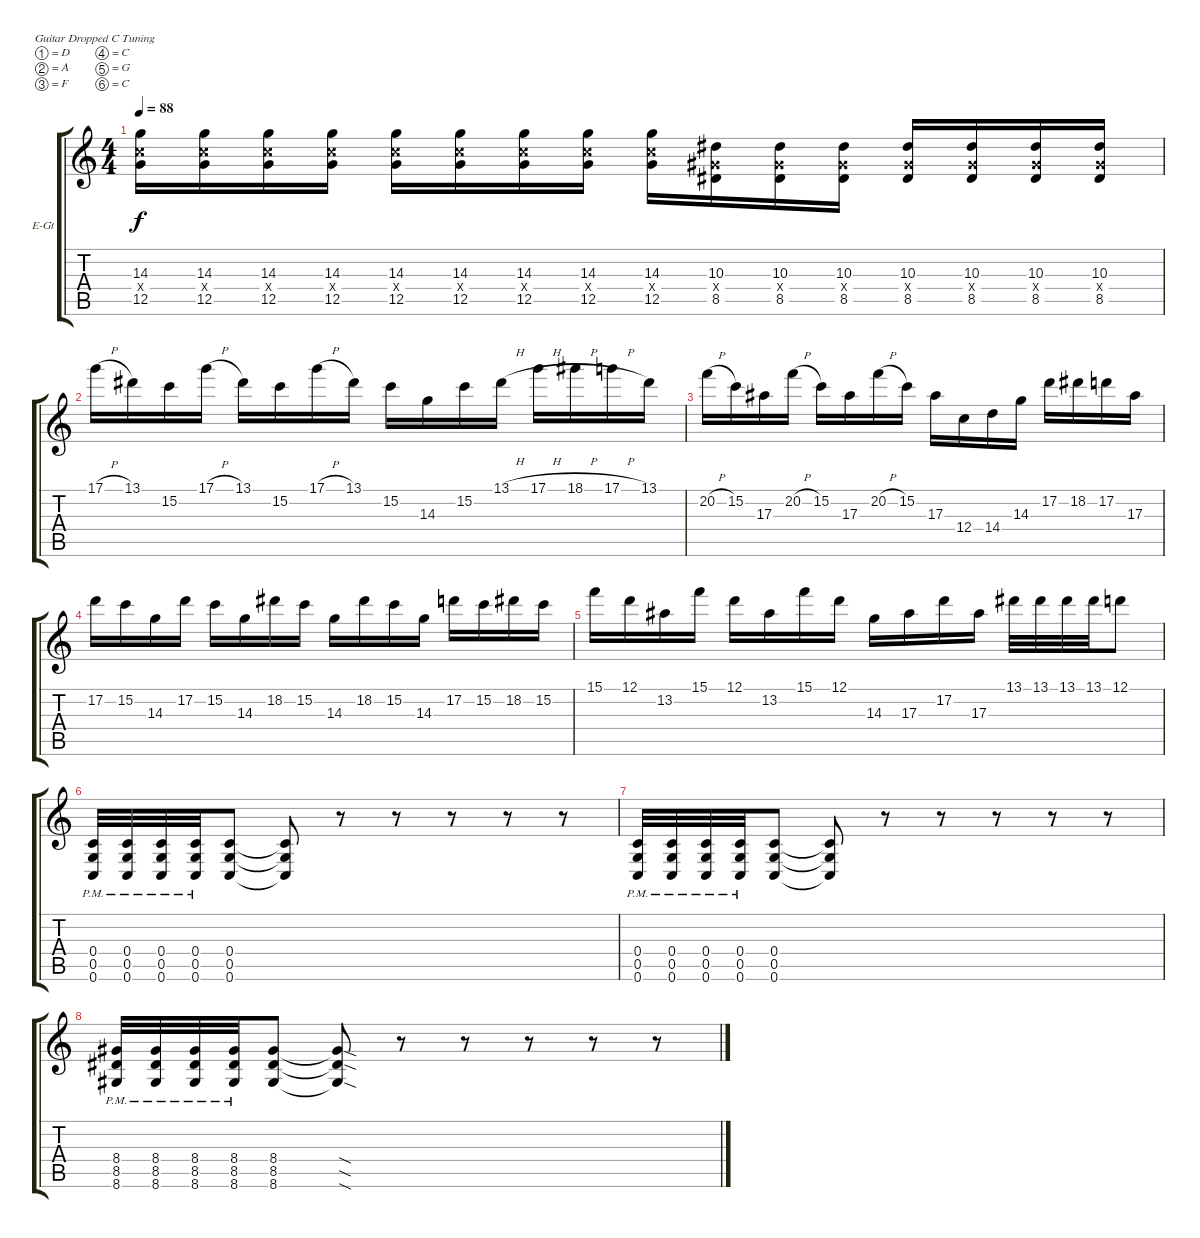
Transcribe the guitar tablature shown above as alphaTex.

\bracketExtendMode groupsimilarinstruments
\firstSystemTrackNameOrientation horizontal
\otherSystemsTrackNameOrientation horizontal
\track ("Track 2" "E-Gt") {instrument distortionguitar}
\staff {score tabs}
\tuning (D4 A3 F3 C3 G2 C2)
\ts (4 4)
\tempo 88
\clef g2
\ks c
(14.3 12.4{x} 12.5).16{dy f} (14.3 12.4{x} 12.5).16 (14.3 12.4{x} 12.5).16 (14.3 12.4{x} 12.5).16 (14.3 12.4{x} 12.5).16 (14.3 12.4{x} 12.5).16 (14.3 12.4{x} 12.5).16 (14.3 12.4{x} 12.5).16 (14.3 12.4{x} 12.5).16 (10.3 8.4{x} 8.5).16 (10.3 8.4{x} 8.5).16 (10.3 8.4{x} 8.5).16 (10.3 8.4{x} 8.5).16 (10.3 8.4{x} 8.5).16 (10.3 8.4{x} 8.5).16 (10.3 8.4{x} 8.5).16 |
17.1{h}.16 13.1.16 15.2.16 17.1{h}.16 13.1.16 15.2.16 17.1{h}.16 13.1.16 15.2.16 14.3.16 15.2.16 13.1{h}.16 17.1{h}.16 18.1{h}.16 17.1{h}.16 13.1.16 |
20.2{h}.16 15.2.16 17.3.16 20.2{h}.16 15.2.16 17.3.16 20.2{h}.16 15.2.16 17.3.16 12.4.16 14.4.16 14.3.16 17.2.16 18.2.16 17.2.16 17.3.16 |
17.2.16 15.2.16 14.3.16 17.2.16 15.2.16 14.3.16 18.2.16 15.2.16 14.3.16 18.2.16 15.2.16 14.3.16 17.2.16 15.2.16 18.2.16 15.2.16 |
15.1.16 12.1.16 13.2.16 15.1.16 12.1.16 13.2.16 15.1.16 12.1.16 14.3.16 17.3.16 17.2.16 17.3.16 13.1.32 13.1.32 13.1.32 13.1.32 12.1.8 |
(0.4{pm} 0.5{pm} 0.6{pm}).32 (0.4{pm} 0.5{pm} 0.6{pm}).32 (0.4{pm} 0.5{pm} 0.6{pm}).32 (0.4{pm} 0.5{pm} 0.6{pm}).32 (0.4 0.5 0.6).8 (0.4{t} 0.5{t} 0.6{t}).8 r.8 r.8 r.8 r.8 r.8 |
(0.4{pm} 0.5{pm} 0.6{pm}).32 (0.4{pm} 0.5{pm} 0.6{pm}).32 (0.4{pm} 0.5{pm} 0.6{pm}).32 (0.4{pm} 0.5{pm} 0.6{pm}).32 (0.4 0.5 0.6).8 (0.4{t} 0.5{t} 0.6{t}).8 r.8 r.8 r.8 r.8 r.8 |
(8.4{pm} 8.5{pm} 8.6{pm}).32 (8.4{pm} 8.5{pm} 8.6{pm}).32 (8.4{pm} 8.5{pm} 8.6{pm}).32 (8.4{pm} 8.5{pm} 8.6{pm}).32 (8.4 8.5 8.6).8 (8.4{sod t} 8.5{sod t} 8.6{sod t}).8 r.8 r.8 r.8 r.8 r.8
